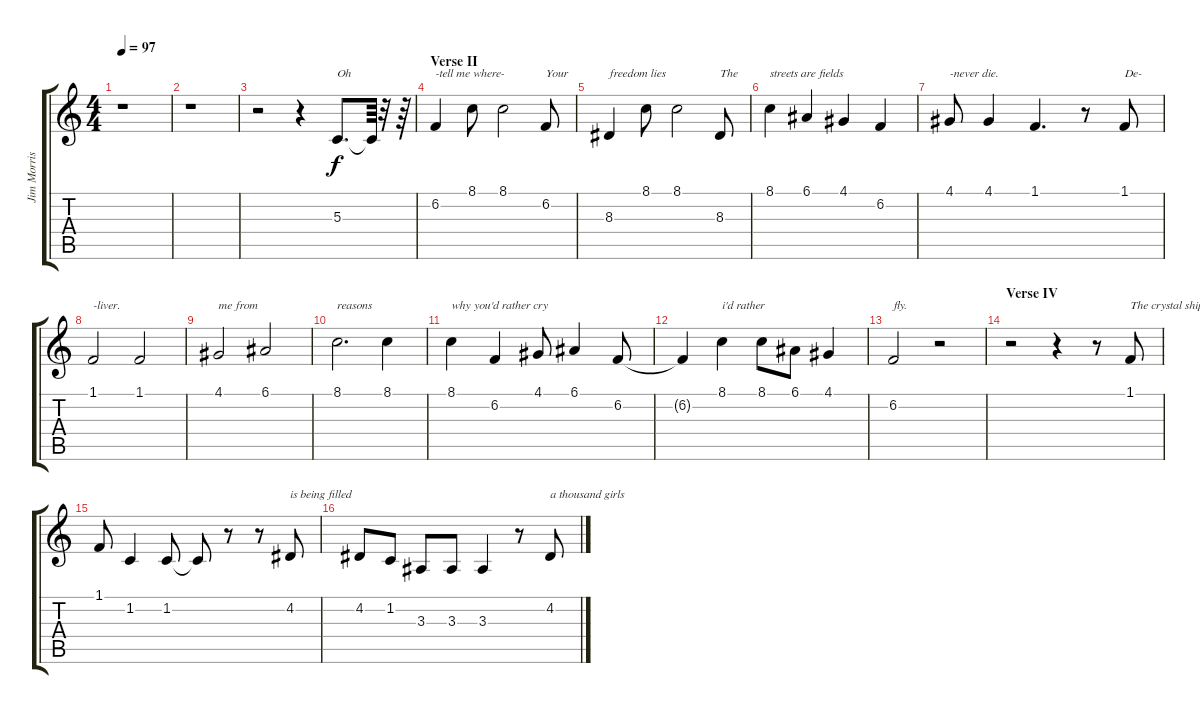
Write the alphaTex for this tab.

\track ("Jim Morrison" "Jim Morris") {instrument fx8scifi}
\staff {score tabs}
\tuning (E4 B3 G3 D3 A2 E2) {hide}
\ts (4 4)
\tempo 97
\clef g2
\ks c
r.1{dy f} |
r.1 |
r.2 r.4 5.3.8{d txt "Oh"} 5.3{t}.64 r.32 r.64 |
\section ("" "Verse II")
6.2.4{txt "-tell me where-"} 8.1.8 8.1.2 6.2.8{txt "Your"} |
8.3.4{txt "freedom lies"} 8.1.8 8.1.2 8.3.8{txt "The"} |
8.1.4{txt "streets are fields"} 6.1.4 4.1.4 6.2.4 |
4.1.8{txt "-never die."} 4.1.4 1.1.4{d} r.8 1.1.8{txt "De-"} |
1.1.2{txt "-liver."} 1.1.2 |
4.1.2{txt "me from"} 6.1.2 |
8.1.2{d txt "reasons"} 8.1.4 |
8.1.4{txt "why you'd rather cry"} 6.2.4 4.1.8 6.1.4 6.2.8 |
6.2{t}.4 8.1.4{txt "i'd rather"} 8.1.8 6.1.8 4.1.4 |
6.2.2{txt "fly."} r.2 |
\section ("" "Verse IV")
r.2 r.4 r.8 1.1.8{txt "The crystal ship"} |
1.1.8 1.2.4 1.2.8 1.2{t}.8 r.8 r.8 4.2.8{txt "is being filled"} |
4.2.8 1.2.8 3.3.8 3.3.8 3.3.4 r.8 4.2.8{txt "a thousand girls"}
